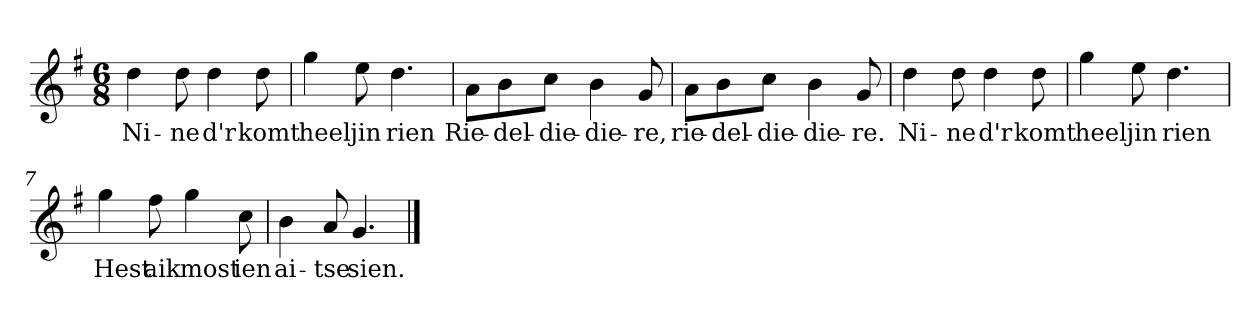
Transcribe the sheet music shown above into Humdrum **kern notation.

**kern	**text
*part1	*part1
*staff1	*staff1
*clefG2	*
*k[f#]	*
*G:	*
*M6/8	*
*MM120	*
=1	=1
4dd	Ni-
8dd	-ne
4dd	d'r
8dd	komt
=2	=2
4gg	heel
8ee	jin
4.dd	rien
=3	=3
8a\L	Rie-
8b\	-del-
8cc\J	-die-
4b	-die-
8g	-re,
=4	=4
8a\L	rie-
8b\	-del-
8cc\J	-die-
4b	-die-
8g	-re.
=5	=5
4dd	Ni-
8dd	-ne
4dd	d'r
8dd	komt
=6	=6
4gg	heel
8ee	jin
4.dd	rien
=7	=7
4gg	Hest
8ff#	aik
4gg	most
8cc	ien
=8	=8
4b	ai-
8a	-tse
4.g	sien.
==	==
*-	*-
